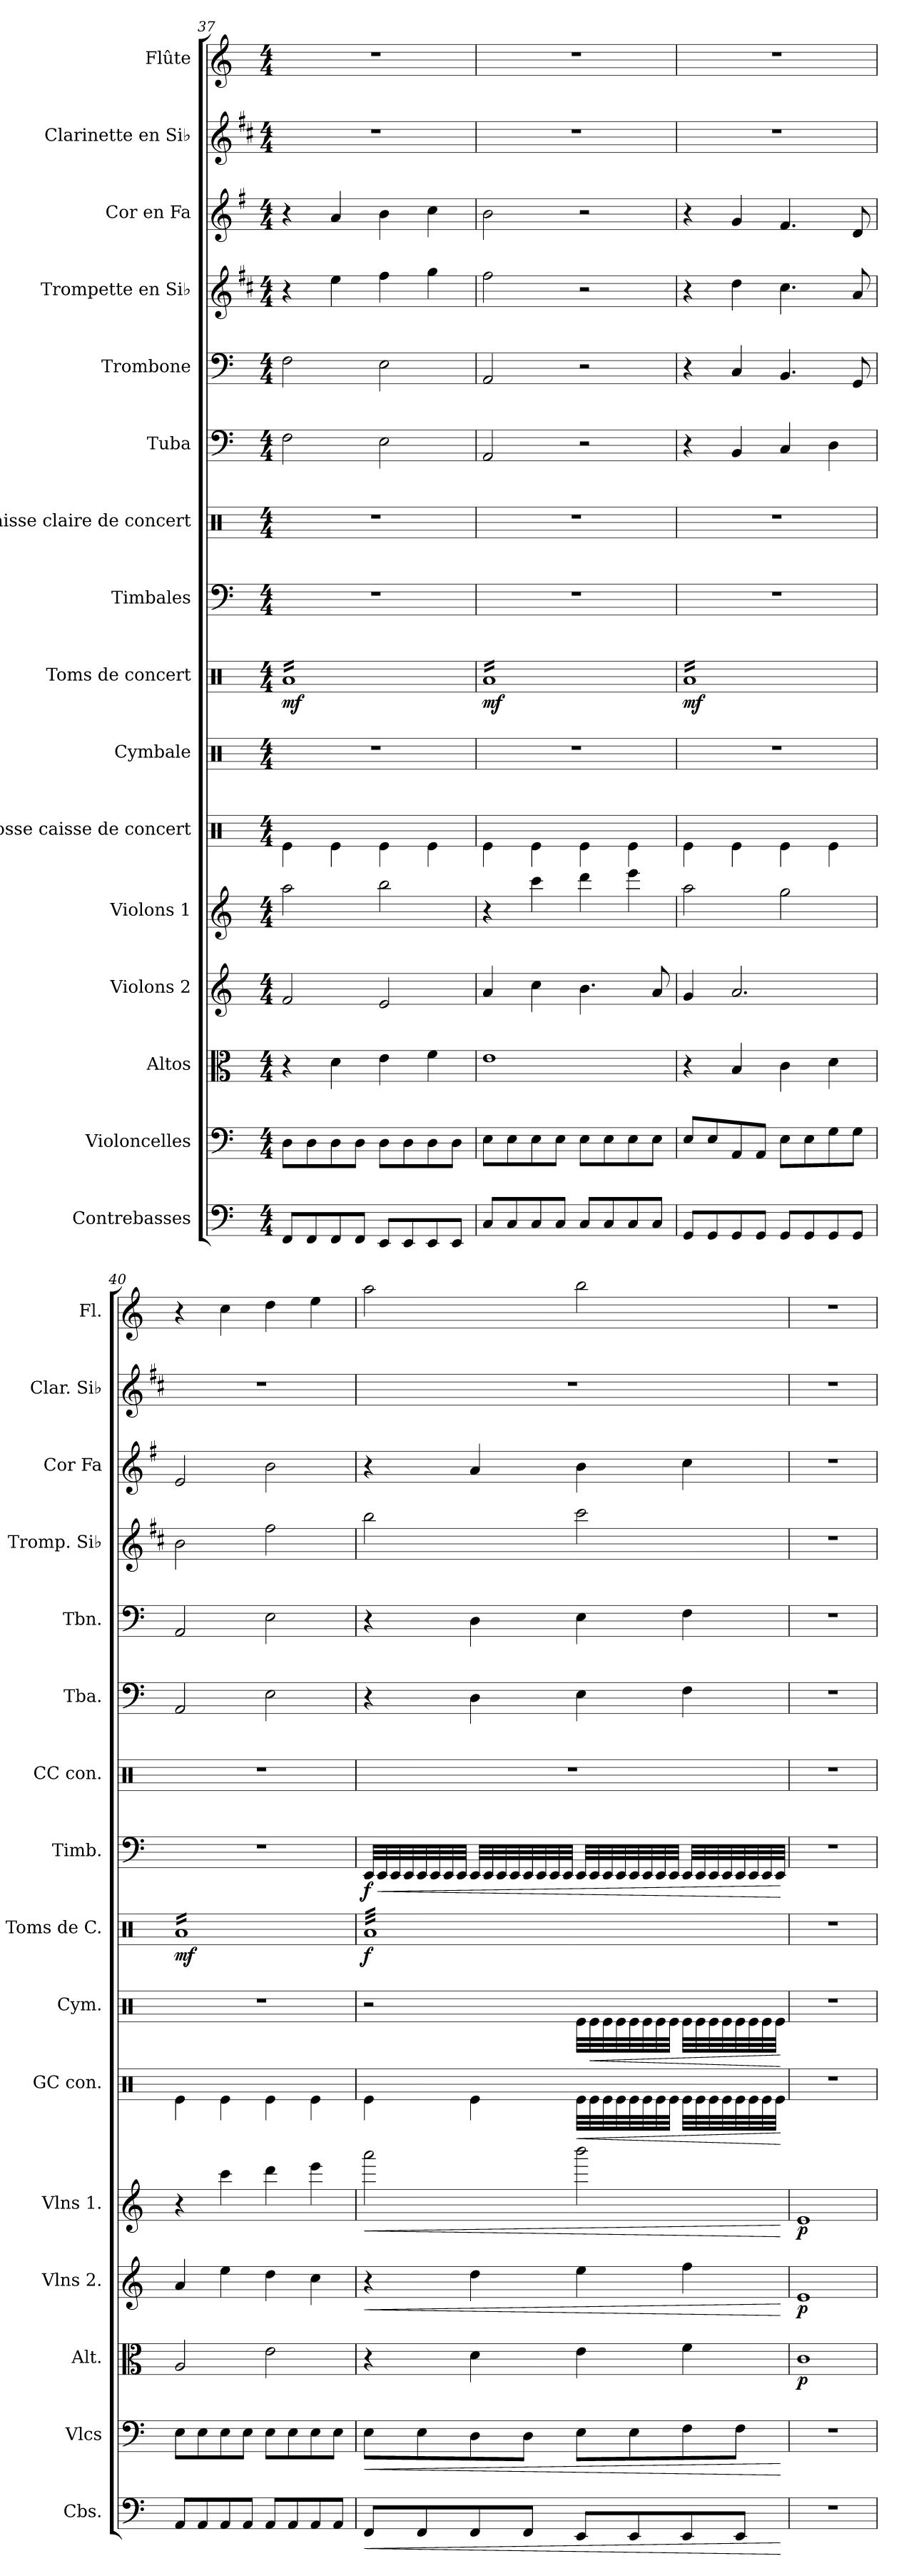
**kern	**dynam	**kern	**dynam	**kern	**dynam	**kern	**dynam	**kern	**dynam	**kern	**dynam	**kern	**dynam	**kern	**dynam	**kern	**dynam	**kern	**kern	**kern	**kern	**kern	**kern	**kern
*part16	*part16	*part15	*part15	*part14	*part14	*part13	*part13	*part12	*part12	*part11	*part11	*part10	*part10	*part9	*part9	*part8	*part8	*part7	*part6	*part5	*part4	*part3	*part2	*part1
*staff16	*staff16	*staff15	*staff15	*staff14	*staff14	*staff13	*staff13	*staff12	*staff12	*staff11	*staff11	*staff10	*staff10	*staff9	*staff9	*staff8	*staff8	*staff7	*staff6	*staff5	*staff4	*staff3	*staff2	*staff1
*I"Contrebasses	*	*I"Violoncelles	*	*I"Altos	*	*I"Violons 2	*	*I"Violons 1	*	*I"Grosse caisse de concert	*	*I"Cymbale	*	*I"Toms de concert	*	*I"Timbales	*	*I"Caisse claire de concert	*I"Tuba	*I"Trombone	*I"Trompette en Si♭	*I"Cor en Fa	*I"Clarinette en Si♭	*I"Flûte
*I'Cbs.	*	*I'Vlcs	*	*I'Alt.	*	*I'Vlns 2.	*	*I'Vlns 1.	*	*I'GC con.	*	*I'Cym.	*	*I'Toms de C.	*	*I'Timb.	*	*I'CC con.	*I'Tba.	*I'Tbn.	*I'Tromp. Si♭	*I'Cor Fa	*I'Clar. Si♭	*I'Fl.
*clefF4	*	*clefF4	*	*clefC3	*	*clefG2	*	*clefG2	*	*clefX	*	*clefX	*	*clefX	*	*clefF4	*	*clefX	*clefF4	*clefF4	*clefG2	*clefG2	*clefG2	*clefG2
*ITrd7c12	*	*	*	*	*	*	*	*	*	*	*	*	*	*	*	*	*	*	*	*	*ITrd1c2	*ITrd4c7	*ITrd1c2	*
*k[]	*	*k[]	*	*k[]	*	*k[]	*	*k[]	*	*k[]	*	*k[]	*	*k[]	*	*k[]	*	*k[]	*k[]	*k[]	*k[]	*k[]	*k[]	*k[]
*M4/4	*	*M4/4	*	*M4/4	*	*M4/4	*	*M4/4	*	*M4/4	*	*M4/4	*	*M4/4	*	*M4/4	*	*M4/4	*M4/4	*M4/4	*M4/4	*M4/4	*M4/4	*M4/4
=37	=37	=37	=37	=37	=37	=37	=37	=37	=37	=37	=37	=37	=37	=37	=37	=37	=37	=37	=37	=37	=37	=37	=37	=37
!	!	!	!	!	!	!	!	!	!	!	!	!	!	!	!LO:DY:b	!	!	!	!	!	!	!	!	!
*	*	*	*	*	*	*	*	*	*	*	*	*	*	*tremolo	*	*	*	*	*	*	*	*	*	*
8FFF/L	.	8D\L	.	4r	.	2f/	.	2aa\	.	4Re\	.	1r	.	16RaLL	mf	1r	.	1r	2F\	2F\	4r	4r	1r	1r
.	.	.	.	.	.	.	.	.	.	.	.	.	.	16Ra	.	.	.	.	.	.	.	.	.	.
8FFF/	.	8D\	.	.	.	.	.	.	.	.	.	.	.	16Ra	.	.	.	.	.	.	.	.	.	.
.	.	.	.	.	.	.	.	.	.	.	.	.	.	16Ra	.	.	.	.	.	.	.	.	.	.
8FFF/	.	8D\	.	4d\	.	.	.	.	.	4Re\	.	.	.	16Ra	.	.	.	.	.	.	4dd\	4d/	.	.
.	.	.	.	.	.	.	.	.	.	.	.	.	.	16Ra	.	.	.	.	.	.	.	.	.	.
8FFF/J	.	8D\J	.	.	.	.	.	.	.	.	.	.	.	16Ra	.	.	.	.	.	.	.	.	.	.
.	.	.	.	.	.	.	.	.	.	.	.	.	.	16Ra	.	.	.	.	.	.	.	.	.	.
8EEE/L	.	8D\L	.	4e\	.	2e/	.	2bb\	.	4Re\	.	.	.	16Ra	.	.	.	.	2E\	2E\	4ee\	4e\	.	.
.	.	.	.	.	.	.	.	.	.	.	.	.	.	16Ra	.	.	.	.	.	.	.	.	.	.
8EEE/	.	8D\	.	.	.	.	.	.	.	.	.	.	.	16Ra	.	.	.	.	.	.	.	.	.	.
.	.	.	.	.	.	.	.	.	.	.	.	.	.	16Ra	.	.	.	.	.	.	.	.	.	.
8EEE/	.	8D\	.	4f\	.	.	.	.	.	4Re\	.	.	.	16Ra	.	.	.	.	.	.	4ff\	4f\	.	.
.	.	.	.	.	.	.	.	.	.	.	.	.	.	16Ra	.	.	.	.	.	.	.	.	.	.
8EEE/J	.	8D\J	.	.	.	.	.	.	.	.	.	.	.	16Ra	.	.	.	.	.	.	.	.	.	.
.	.	.	.	.	.	.	.	.	.	.	.	.	.	16RaJJ	.	.	.	.	.	.	.	.	.	.
=38	=38	=38	=38	=38	=38	=38	=38	=38	=38	=38	=38	=38	=38	=38	=38	=38	=38	=38	=38	=38	=38	=38	=38	=38
!	!	!	!	!	!	!	!	!	!	!	!	!	!	!	!LO:DY:b	!	!	!	!	!	!	!	!	!
8CC/L	.	8E\L	.	1e	.	4a/	.	4r	.	4Re\	.	1r	.	16RaLL	mf	1r	.	1r	2AA/	2AA/	2ee\	2e\	1r	1r
.	.	.	.	.	.	.	.	.	.	.	.	.	.	16Ra	.	.	.	.	.	.	.	.	.	.
8CC/	.	8E\	.	.	.	.	.	.	.	.	.	.	.	16Ra	.	.	.	.	.	.	.	.	.	.
.	.	.	.	.	.	.	.	.	.	.	.	.	.	16Ra	.	.	.	.	.	.	.	.	.	.
8CC/	.	8E\	.	.	.	4cc\	.	4ccc\	.	4Re\	.	.	.	16Ra	.	.	.	.	.	.	.	.	.	.
.	.	.	.	.	.	.	.	.	.	.	.	.	.	16Ra	.	.	.	.	.	.	.	.	.	.
8CC/J	.	8E\J	.	.	.	.	.	.	.	.	.	.	.	16Ra	.	.	.	.	.	.	.	.	.	.
.	.	.	.	.	.	.	.	.	.	.	.	.	.	16Ra	.	.	.	.	.	.	.	.	.	.
8CC/L	.	8E\L	.	.	.	4.b\	.	4ddd\	.	4Re\	.	.	.	16Ra	.	.	.	.	2r	2r	2r	2r	.	.
.	.	.	.	.	.	.	.	.	.	.	.	.	.	16Ra	.	.	.	.	.	.	.	.	.	.
8CC/	.	8E\	.	.	.	.	.	.	.	.	.	.	.	16Ra	.	.	.	.	.	.	.	.	.	.
.	.	.	.	.	.	.	.	.	.	.	.	.	.	16Ra	.	.	.	.	.	.	.	.	.	.
8CC/	.	8E\	.	.	.	.	.	4eee\	.	4Re\	.	.	.	16Ra	.	.	.	.	.	.	.	.	.	.
.	.	.	.	.	.	.	.	.	.	.	.	.	.	16Ra	.	.	.	.	.	.	.	.	.	.
8CC/J	.	8E\J	.	.	.	8a/	.	.	.	.	.	.	.	16Ra	.	.	.	.	.	.	.	.	.	.
.	.	.	.	.	.	.	.	.	.	.	.	.	.	16RaJJ	.	.	.	.	.	.	.	.	.	.
=39	=39	=39	=39	=39	=39	=39	=39	=39	=39	=39	=39	=39	=39	=39	=39	=39	=39	=39	=39	=39	=39	=39	=39	=39
!	!	!	!	!	!	!	!	!	!	!	!	!	!	!	!LO:DY:b	!	!	!	!	!	!	!	!	!
8GGG/L	.	8E/L	.	4r	.	4g/	.	2aa\	.	4Re\	.	1r	.	16RaLL	mf	1r	.	1r	4r	4r	4r	4r	1r	1r
.	.	.	.	.	.	.	.	.	.	.	.	.	.	16Ra	.	.	.	.	.	.	.	.	.	.
8GGG/	.	8E/	.	.	.	.	.	.	.	.	.	.	.	16Ra	.	.	.	.	.	.	.	.	.	.
.	.	.	.	.	.	.	.	.	.	.	.	.	.	16Ra	.	.	.	.	.	.	.	.	.	.
8GGG/	.	8AA/	.	4B/	.	2.a/	.	.	.	4Re\	.	.	.	16Ra	.	.	.	.	4BB/	4C/	4cc\	4c/	.	.
.	.	.	.	.	.	.	.	.	.	.	.	.	.	16Ra	.	.	.	.	.	.	.	.	.	.
8GGG/J	.	8AA/J	.	.	.	.	.	.	.	.	.	.	.	16Ra	.	.	.	.	.	.	.	.	.	.
.	.	.	.	.	.	.	.	.	.	.	.	.	.	16Ra	.	.	.	.	.	.	.	.	.	.
8GGG/L	.	8E\L	.	4c\	.	.	.	2gg\	.	4Re\	.	.	.	16Ra	.	.	.	.	4C/	4.BB/	4.b\	4.B/	.	.
.	.	.	.	.	.	.	.	.	.	.	.	.	.	16Ra	.	.	.	.	.	.	.	.	.	.
8GGG/	.	8E\	.	.	.	.	.	.	.	.	.	.	.	16Ra	.	.	.	.	.	.	.	.	.	.
.	.	.	.	.	.	.	.	.	.	.	.	.	.	16Ra	.	.	.	.	.	.	.	.	.	.
8GGG/	.	8G\	.	4d\	.	.	.	.	.	4Re\	.	.	.	16Ra	.	.	.	.	4D\	.	.	.	.	.
.	.	.	.	.	.	.	.	.	.	.	.	.	.	16Ra	.	.	.	.	.	.	.	.	.	.
8GGG/J	.	8G\J	.	.	.	.	.	.	.	.	.	.	.	16Ra	.	.	.	.	.	8GG/	8g/	8G/	.	.
.	.	.	.	.	.	.	.	.	.	.	.	.	.	16RaJJ	.	.	.	.	.	.	.	.	.	.
!!LO:PB:g=z
=40	=40	=40	=40	=40	=40	=40	=40	=40	=40	=40	=40	=40	=40	=40	=40	=40	=40	=40	=40	=40	=40	=40	=40	=40
!	!	!	!	!	!	!	!	!	!	!	!	!	!	!	!LO:DY:b	!	!	!	!	!	!	!	!	!
8AAA/L	.	8E\L	.	2A/	.	4a/	.	4r	.	4Re\	.	1r	.	16RaLL	mf	1r	.	1r	2AA/	2AA/	2a\	2A/	1r	4r
.	.	.	.	.	.	.	.	.	.	.	.	.	.	16Ra	.	.	.	.	.	.	.	.	.	.
8AAA/	.	8E\	.	.	.	.	.	.	.	.	.	.	.	16Ra	.	.	.	.	.	.	.	.	.	.
.	.	.	.	.	.	.	.	.	.	.	.	.	.	16Ra	.	.	.	.	.	.	.	.	.	.
8AAA/	.	8E\	.	.	.	4ee\	.	4ccc\	.	4Re\	.	.	.	16Ra	.	.	.	.	.	.	.	.	.	4cc\
.	.	.	.	.	.	.	.	.	.	.	.	.	.	16Ra	.	.	.	.	.	.	.	.	.	.
8AAA/J	.	8E\J	.	.	.	.	.	.	.	.	.	.	.	16Ra	.	.	.	.	.	.	.	.	.	.
.	.	.	.	.	.	.	.	.	.	.	.	.	.	16Ra	.	.	.	.	.	.	.	.	.	.
8AAA/L	.	8E\L	.	2e\	.	4dd\	.	4ddd\	.	4Re\	.	.	.	16Ra	.	.	.	.	2E\	2E\	2ee\	2e\	.	4dd\
.	.	.	.	.	.	.	.	.	.	.	.	.	.	16Ra	.	.	.	.	.	.	.	.	.	.
8AAA/	.	8E\	.	.	.	.	.	.	.	.	.	.	.	16Ra	.	.	.	.	.	.	.	.	.	.
.	.	.	.	.	.	.	.	.	.	.	.	.	.	16Ra	.	.	.	.	.	.	.	.	.	.
8AAA/	.	8E\	.	.	.	4cc\	.	4eee\	.	4Re\	.	.	.	16Ra	.	.	.	.	.	.	.	.	.	4ee\
.	.	.	.	.	.	.	.	.	.	.	.	.	.	16Ra	.	.	.	.	.	.	.	.	.	.
8AAA/J	.	8E\J	.	.	.	.	.	.	.	.	.	.	.	16Ra	.	.	.	.	.	.	.	.	.	.
.	.	.	.	.	.	.	.	.	.	.	.	.	.	16RaJJ	.	.	.	.	.	.	.	.	.	.
!!LO:PB:g=z
=41	=41	=41	=41	=41	=41	=41	=41	=41	=41	=41	=41	=41	=41	=41	=41	=41	=41	=41	=41	=41	=41	=41	=41	=41
!	!LO:HP:b	!	!LO:HP:b	!	!	!	!LO:HP:b	!	!LO:HP:b	!	!	!	!	!	!LO:DY:b	!	!LO:DY:b	!	!	!	!	!	!	!
8FFF/L	<	8E\L	<	4r	.	4r	<	2aaa\	<	4Re\	.	2r	.	32RaLLL	f	32EE/LLL	f	1r	4r	4r	2aa\	4r	1r	2aa\
!	!	!	!	!	!	!	!	!	!	!	!	!	!	!	!	!	!LO:HP:b	!	!	!	!	!	!	!
.	.	.	.	.	.	.	.	.	.	.	.	.	.	32Ra	.	32EE/	<	.	.	.	.	.	.	.
.	.	.	.	.	.	.	.	.	.	.	.	.	.	32Ra	.	32EE/	.	.	.	.	.	.	.	.
.	.	.	.	.	.	.	.	.	.	.	.	.	.	32Ra	.	32EE/	.	.	.	.	.	.	.	.
8FFF/	.	8E\	.	.	.	.	.	.	.	.	.	.	.	32Ra	.	32EE/	.	.	.	.	.	.	.	.
.	.	.	.	.	.	.	.	.	.	.	.	.	.	32Ra	.	32EE/	.	.	.	.	.	.	.	.
.	.	.	.	.	.	.	.	.	.	.	.	.	.	32Ra	.	32EE/	.	.	.	.	.	.	.	.
.	.	.	.	.	.	.	.	.	.	.	.	.	.	32Ra	.	32EE/JJJ	.	.	.	.	.	.	.	.
8FFF/	.	8D\	.	4d\	.	4dd\	.	.	.	4Re\	.	.	.	32Ra	.	32EE/LLL	.	.	4D\	4D\	.	4d/	.	.
.	.	.	.	.	.	.	.	.	.	.	.	.	.	32Ra	.	32EE/	.	.	.	.	.	.	.	.
.	.	.	.	.	.	.	.	.	.	.	.	.	.	32Ra	.	32EE/	.	.	.	.	.	.	.	.
.	.	.	.	.	.	.	.	.	.	.	.	.	.	32Ra	.	32EE/	.	.	.	.	.	.	.	.
8FFF/J	.	8D\J	.	.	.	.	.	.	.	.	.	.	.	32Ra	.	32EE/	.	.	.	.	.	.	.	.
.	.	.	.	.	.	.	.	.	.	.	.	.	.	32Ra	.	32EE/	.	.	.	.	.	.	.	.
.	.	.	.	.	.	.	.	.	.	.	.	.	.	32Ra	.	32EE/	.	.	.	.	.	.	.	.
.	.	.	.	.	.	.	.	.	.	.	.	.	.	32Ra	.	32EE/JJJ	.	.	.	.	.	.	.	.
!	!	!	!	!	!	!	!	!	!	!	!LO:HP:b	!	!	!	!	!	!	!	!	!	!	!	!	!
8EEE/L	.	8E\L	.	4e\	.	4ee\	.	2bbb\	.	32Re\LLL	<	32Re\LLL	.	32Ra	.	32EE/LLL	.	.	4E\	4E\	2bb\	4e\	.	2bb\
!	!	!	!	!	!	!	!	!	!	!	!	!	!LO:HP:b	!	!	!	!	!	!	!	!	!	!	!
.	.	.	.	.	.	.	.	.	.	32Re\	.	32Re\	<	32Ra	.	32EE/	.	.	.	.	.	.	.	.
.	.	.	.	.	.	.	.	.	.	32Re\	.	32Re\	.	32Ra	.	32EE/	.	.	.	.	.	.	.	.
.	.	.	.	.	.	.	.	.	.	32Re\	.	32Re\	.	32Ra	.	32EE/	.	.	.	.	.	.	.	.
8EEE/	.	8E\	.	.	.	.	.	.	.	32Re\	.	32Re\	.	32Ra	.	32EE/	.	.	.	.	.	.	.	.
.	.	.	.	.	.	.	.	.	.	32Re\	.	32Re\	.	32Ra	.	32EE/	.	.	.	.	.	.	.	.
.	.	.	.	.	.	.	.	.	.	32Re\	.	32Re\	.	32Ra	.	32EE/	.	.	.	.	.	.	.	.
.	.	.	.	.	.	.	.	.	.	32Re\JJJ	.	32Re\JJJ	.	32Ra	.	32EE/JJJ	.	.	.	.	.	.	.	.
8EEE/	.	8F\	.	4f\	.	4ff\	.	.	.	32Re\LLL	.	32Re\LLL	.	32Ra	.	32EE/LLL	.	.	4F\	4F\	.	4f\	.	.
.	.	.	.	.	.	.	.	.	.	32Re\	.	32Re\	.	32Ra	.	32EE/	.	.	.	.	.	.	.	.
.	.	.	.	.	.	.	.	.	.	32Re\	.	32Re\	.	32Ra	.	32EE/	.	.	.	.	.	.	.	.
.	.	.	.	.	.	.	.	.	.	32Re\	.	32Re\	.	32Ra	.	32EE/	.	.	.	.	.	.	.	.
8EEE/J	.	8F\J	.	.	.	.	.	.	.	32Re\	.	32Re\	.	32Ra	.	32EE/	.	.	.	.	.	.	.	.
.	.	.	.	.	.	.	.	.	.	32Re\	.	32Re\	.	32Ra	.	32EE/	.	.	.	.	.	.	.	.
.	.	.	.	.	.	.	.	.	.	32Re\	.	32Re\	.	32Ra	.	32EE/	.	.	.	.	.	.	.	.
.	.	.	.	.	.	.	.	.	.	32Re\JJJ	.	32Re\JJJ	.	32RaJJJ	.	32EE/JJJ	.	.	.	.	.	.	.	.
*	*	*	*	*	*	*	*	*	*	*	*	*	*	*Xtremolo	*	*	*	*	*	*	*	*	*	*
.	[	.	[	.	.	.	[	.	[	.	[	.	[	.	.	.	[	.	.	.	.	.	.	.
!!LO:PB:g=z
=42	=42	=42	=42	=42	=42	=42	=42	=42	=42	=42	=42	=42	=42	=42	=42	=42	=42	=42	=42	=42	=42	=42	=42	=42
!	!	!	!	!	!LO:DY:b	!	!LO:DY:b	!	!LO:DY:b	!	!	!	!	!	!	!	!	!	!	!	!	!	!	!
1r	.	1r	.	1c	p	1e	p	1e	p	1r	.	1r	.	1r	.	1r	.	1r	1r	1r	1r	1r	1r	1r
=	=	=	=	=	=	=	=	=	=	=	=	=	=	=	=	=	=	=	=	=	=	=	=	=
*-	*-	*-	*-	*-	*-	*-	*-	*-	*-	*-	*-	*-	*-	*-	*-	*-	*-	*-	*-	*-	*-	*-	*-	*-
